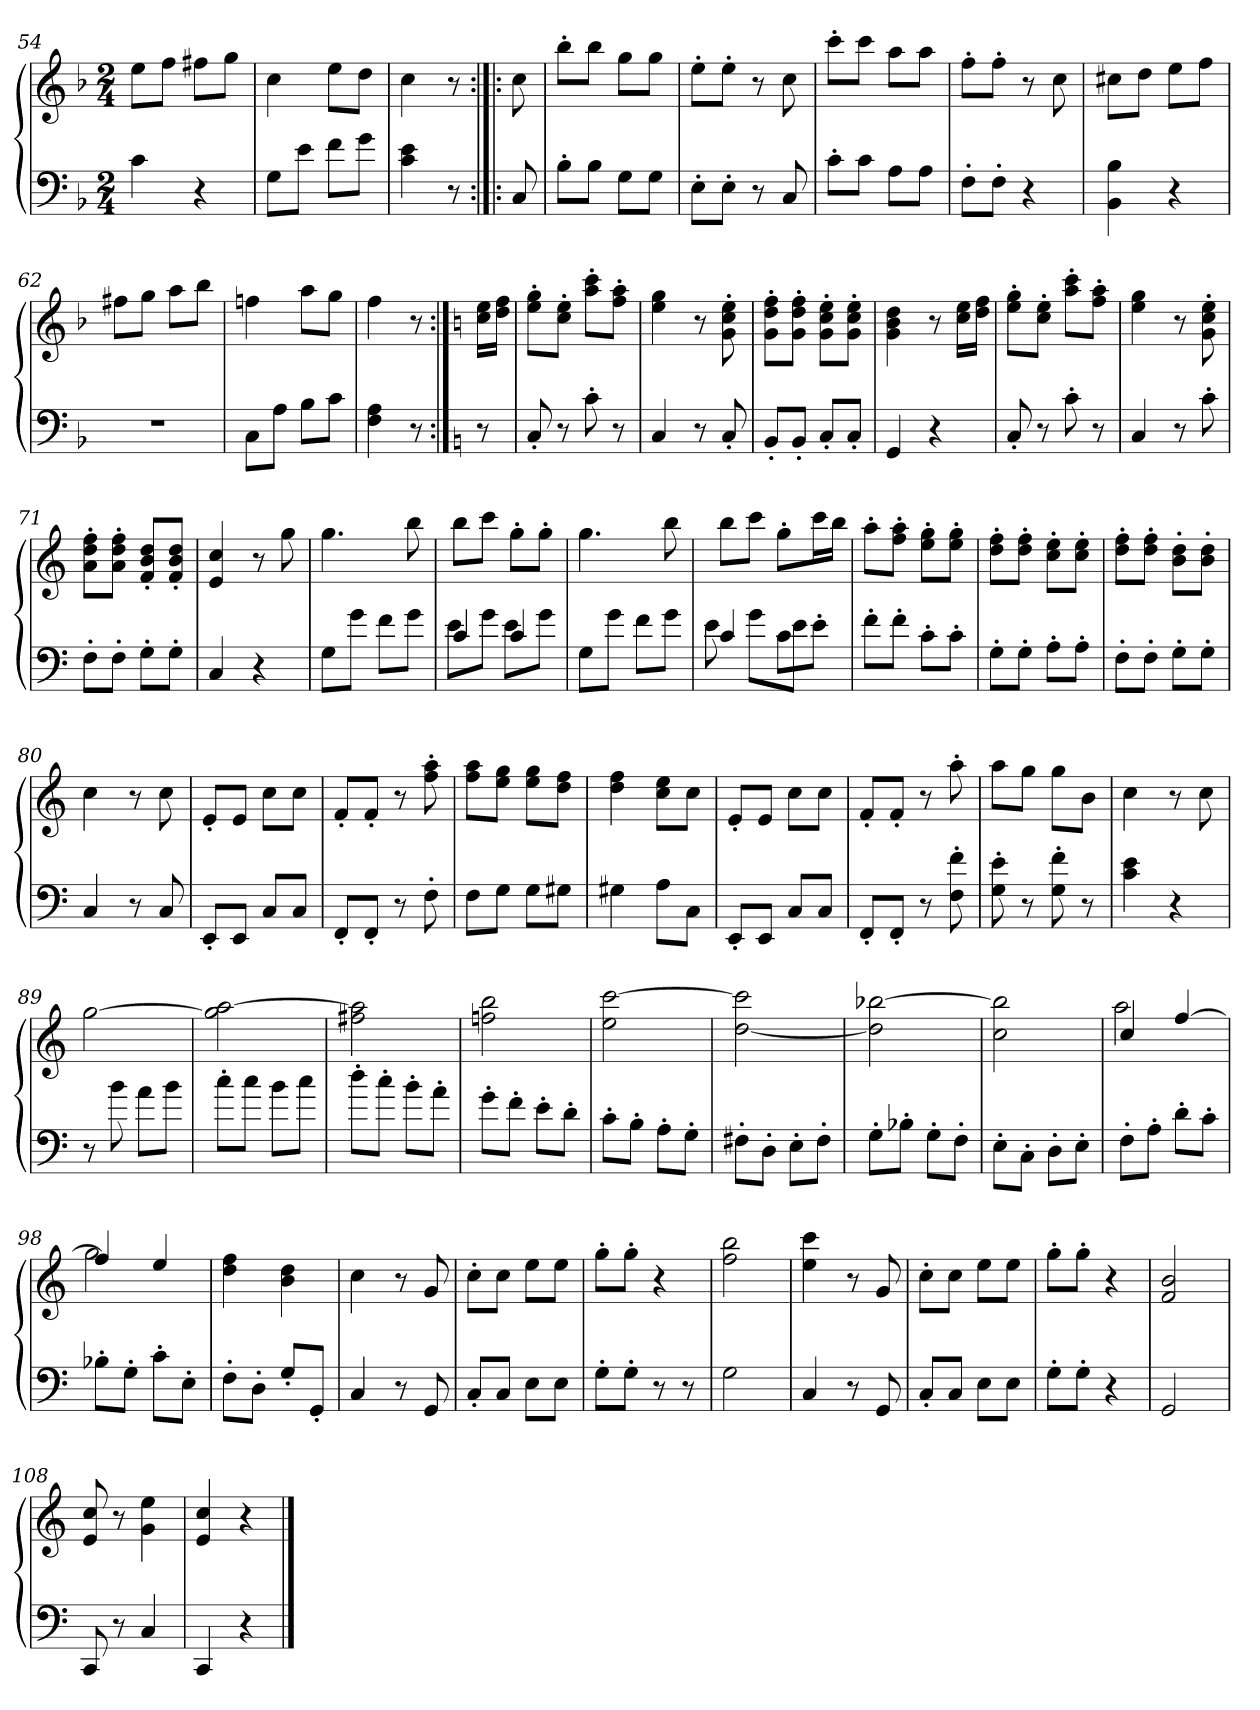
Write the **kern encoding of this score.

**kern	**kern
*part1	*part1
*staff2	*staff1
*clefF4	*clefG2
*k[b-]	*k[b-]
*F:	*F:
*M2/4	*M2/4
=54	=54
4c	8ee\L
.	8ff\J
4r	8ff#X\L
.	8gg\J
=55	=55
8G\L	4cc
8e\J	.
8f\L	8ee\L
8g\J	8dd\J
=56	=56
4c 4e	4cc
8r	8r
=:|!|:	=:|!|:
8C	8cc
=57	=57
8B-'\L	8bb-'\L
8B-\J	8bb-\J
8G\L	8gg\L
8G\J	8gg\J
=58	=58
8E'\L	8ee'\L
8E'\J	8ee'\J
8r	8r
8C	8cc
=59	=59
8c'\L	8ccc'\L
8c\J	8ccc\J
8A\L	8aa\L
8A\J	8aa\J
=60	=60
8F'\L	8ff'\L
8F'\J	8ff'\J
4r	8r
.	8cc
=61	=61
4BB- 4B-	8cc#X\L
.	8dd\J
4r	8ee\L
.	8ff\J
=62	=62
2r	8ff#X\L
.	8gg\J
.	8aa\L
.	8bb-\J
=63	=63
8C\L	4ffn
8A\J	.
8B-\L	8aa\L
8c\J	8gg\J
=64	=64
4F 4A	4ff
8r	8r
=:|!	=:|!
*k[]	*k[]
*C:	*C:
8r	16cc\ 16ee\LL
.	16dd\ 16ff\JJ
=65	=65
8C'	8ee'\ 8gg'\L
8r	8cc'\ 8ee'\J
8c'	8aa'\ 8ccc'\L
8r	8ff'\ 8aa'\J
=66	=66
4C	4ee 4gg
8r	8r
8C'	8g' 8cc' 8ee'
=67	=67
8BB'/L	8g'\ 8dd'\ 8ff'\L
8BB'/J	8g'\ 8dd'\ 8ff'\J
8C'/L	8g'\ 8cc'\ 8ee'\L
8C'/J	8g'\ 8cc'\ 8ee'\J
=68	=68
4GG	4g 4b 4dd
4r	8r
.	16cc\ 16ee\LL
.	16dd\ 16ff\JJ
=69	=69
8C'	8ee'\ 8gg'\L
8r	8cc'\ 8ee'\J
8c'	8aa'\ 8ccc'\L
8r	8ff'\ 8aa'\J
=70	=70
4C	4ee 4gg
8r	8r
8c'	8g' 8cc' 8ee'
=71	=71
8F'\L	8a'\ 8dd'\ 8ff'\L
8F'\J	8a'\ 8dd'\ 8ff'\J
8G'\L	8f'/ 8b'/ 8dd'/L
8G'\J	8f'/ 8b'/ 8dd'/J
=72	=72
4C	4e 4cc
4r	8r
.	8gg
=73	=73
8G\L	4.gg
8g\J	.
8f\L	.
8g\J	8bb
=74	=74
*^	*
4c	8e\L	8bb\L
.	8g\J	8ccc\J
4c	8e\L	8gg'\L
.	8g\J	8gg'\J
*v	*v	*
=75	=75
8G\L	4.gg
8g\J	.
8f\L	.
8g\J	8bb
=76	=76
*^	*
4c	8e	8bb\L
.	8g\L	8ccc\J
8c\L	8e\J	8gg'\L
8e'\J	8ryy	16ccc\L
.	.	16bb\JJ
*v	*v	*
=77	=77
8f'\L	8aa'\L
8f'\J	8ff'\ 8aa'\J
8c'\L	8ee'\ 8gg'\L
8c'\J	8ee'\ 8gg'\J
=78	=78
8G'\L	8dd'\ 8ff'\L
8G'\J	8dd'\ 8ff'\J
8A'\L	8cc'\ 8ee'\L
8A'\J	8cc'\ 8ee'\J
=79	=79
8F'\L	8dd'\ 8ff'\L
8F'\J	8dd'\ 8ff'\J
8G'\L	8b'\ 8dd'\L
8G'\J	8b'\ 8dd'\J
=80	=80
4C	4cc
8r	8r
8C	8cc
=81	=81
8EE'/L	8e'/L
8EE/J	8e/J
8C/L	8cc\L
8C/J	8cc\J
=82	=82
8FF'/L	8f'/L
8FF'/J	8f'/J
8r	8r
8F'	8ff' 8aa'
=83	=83
8F\L	8ff\ 8aa\L
8G\J	8ee\ 8gg\J
8G\L	8ee\ 8gg\L
8G#X\J	8dd\ 8ff\J
=84	=84
4G#X	4dd 4ff
8A\L	8cc\ 8ee\L
8C\J	8cc\J
=85	=85
8EE'/L	8e'/L
8EE/J	8e/J
8C/L	8cc\L
8C/J	8cc\J
=86	=86
8FF'/L	8f'/L
8FF'/J	8f'/J
8r	8r
8F' 8f'	8aa'
=87	=87
8G' 8e'	8aa\L
8r	8gg\J
8G' 8f'	8gg\L
8r	8b\J
=88	=88
4c 4e	4cc
4r	8r
.	8cc
=89	=89
8r	[2gg
8b	.
8a\L	.
8b\J	.
=90	=90
8cc'\L	2gg] [2aa
8cc\J	.
8b\L	.
8cc\J	.
=91	=91
8dd'\L	2ff#X 2aa]
8cc'\J	.
8b'\L	.
8a'\J	.
=92	=92
8g'\L	2ffn 2bb
8f'\J	.
8e'\L	.
8d'\J	.
=93	=93
8c'\L	2ee [2ccc
8B'\J	.
8A'\L	.
8G'\J	.
=94	=94
8F#X'\L	[2dd 2ccc]
8D'\J	.
8E'\L	.
8F#'\J	.
=95	=95
8G'\L	2dd] [2bb-X
8B-X'\J	.
8G'\L	.
8F'\J	.
=96	=96
8E'\L	2cc 2bb-]
8C'\J	.
8D'\L	.
8E'\J	.
=97	=97
*	*^
8F'\L	4cc	2aa
8A'\J	.	.
8d'\L	[4ff	.
8c'\J	.	.
=98	=98	=98
8B-X'\L	4ff]	2gg
8G'\J	.	.
8c'\L	4ee	.
8E'\J	.	.
*	*v	*v
=99	=99
8F'\L	4dd 4ff
8D'\J	.
8G'/L	4b 4dd
8GG'/J	.
=100	=100
4C	4cc
8r	8r
8GG	8g
=101	=101
8C'/L	8cc'\L
8C/J	8cc\J
8E\L	8ee\L
8E\J	8ee\J
=102	=102
8G'\L	8gg'\L
8G'\J	8gg'\J
8r	4r
8r	.
=103	=103
2G	2ff 2bb
=104	=104
4C	4ee 4ccc
8r	8r
8GG	8g
=105	=105
8C'/L	8cc'\L
8C/J	8cc\J
8E\L	8ee\L
8E\J	8ee\J
=106	=106
8G'\L	8gg'\L
8G'\J	8gg'\J
4r	4r
=107	=107
2GG	2f 2b
=108	=108
8CC	8e 8cc
8r	8r
4C	4g 4ee
=109	=109
4CC	4e 4cc
4r	4r
==	==
*-	*-
